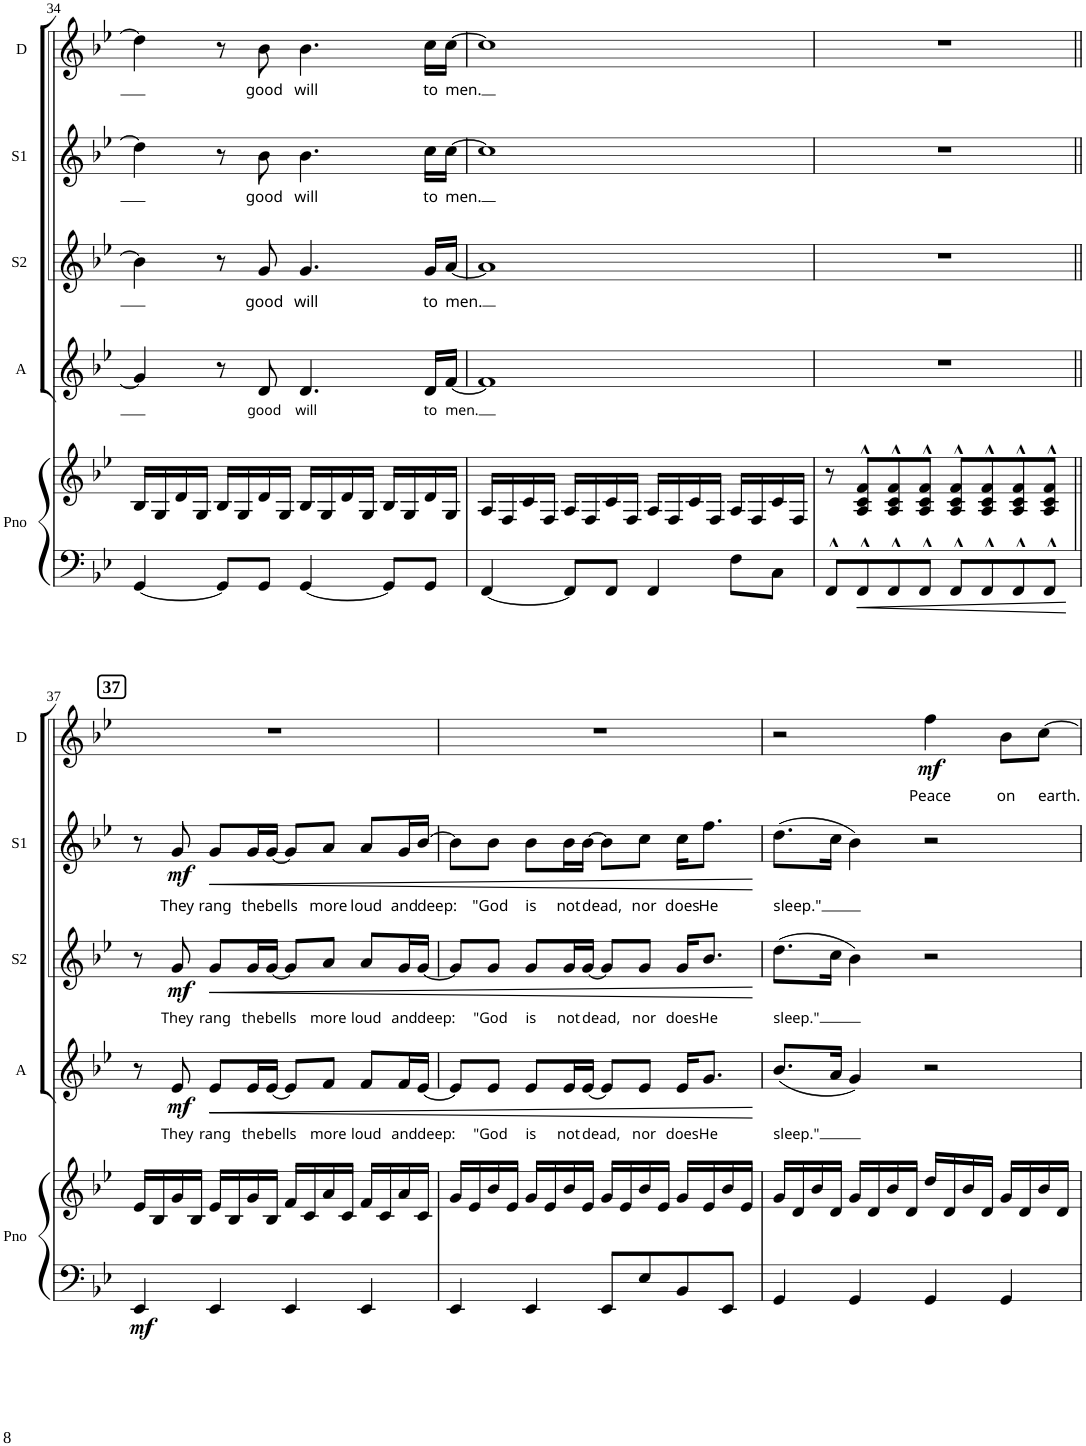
**kern	**kern	**dynam	**kern	**text	**dynam	**kern	**text	**dynam	**kern	**text	**dynam	**kern	**text	**dynam
*part5	*part5	*part5	*part4	*part4	*part4	*part3	*part3	*part3	*part2	*part2	*part2	*part1	*part1	*part1
*staff6	*staff5	*staff5/6	*staff4	*staff4	*staff4	*staff3	*staff3	*staff3	*staff2	*staff2	*staff2	*staff1	*staff1	*staff1
*I"Piano	*	*	*I"Alto	*	*	*I"Soprano 2	*	*	*I"Soprano 1	*	*	*I"Descant	*	*
*I'Pno	*	*	*I'A	*	*	*I'S2	*	*	*I'S1	*	*	*I'D	*	*
!!LO:PB:g=z
*clefF4	*clefG2	*	*clefG2	*	*	*clefG2	*	*	*clefG2	*	*	*clefG2	*	*
*k[b-e-]	*k[b-e-]	*	*k[b-e-]	*	*	*k[b-e-]	*	*	*k[b-e-]	*	*	*k[b-e-]	*	*
*B-:	*B-:	*	*B-:	*	*	*B-:	*	*	*B-:	*	*	*B-:	*	*
*M4/4	*M4/4	*	*M4/4	*	*	*M4/4	*	*	*M4/4	*	*	*M4/4	*	*
=34	=34	=34	=34	=34	=34	=34	=34	=34	=34	=34	=34	=34	=34	=34
[4GG/	16B-/LL	.	4g/]	.	.	4b-\]	.	.	4dd\]	.	.	4dd\]	.	.
.	16G/	.	.	.	.	.	.	.	.	.	.	.	.	.
.	16d/	.	.	.	.	.	.	.	.	.	.	.	.	.
.	16G/JJ	.	.	.	.	.	.	.	.	.	.	.	.	.
8GG/L]	16B-/LL	.	8r	.	.	8r	.	.	8r	.	.	8r	.	.
.	16G/	.	.	.	.	.	.	.	.	.	.	.	.	.
!	!	!	!	!LO:LY:b	!	!	!LO:LY:b	!	!	!LO:LY:b	!	!	!LO:LY:b	!
8GG/J	16d/	.	8d/	good	.	8g/	good	.	8b-\	good	.	8b-\	good	.
.	16G/JJ	.	.	.	.	.	.	.	.	.	.	.	.	.
!	!	!	!	!LO:LY:b	!	!	!LO:LY:b	!	!	!LO:LY:b	!	!	!LO:LY:b	!
[4GG/	16B-/LL	.	4.d/	will	.	4.g/	will	.	4.b-\	will	.	4.b-\	will	.
.	16G/	.	.	.	.	.	.	.	.	.	.	.	.	.
.	16d/	.	.	.	.	.	.	.	.	.	.	.	.	.
.	16G/JJ	.	.	.	.	.	.	.	.	.	.	.	.	.
8GG/L]	16B-/LL	.	.	.	.	.	.	.	.	.	.	.	.	.
.	16G/	.	.	.	.	.	.	.	.	.	.	.	.	.
!	!	!	!	!LO:LY:b	!	!	!LO:LY:b	!	!	!LO:LY:b	!	!	!LO:LY:b	!
8GG/J	16d/	.	16d/LL	to	.	16g/LL	to	.	16cc\LL	to	.	16cc\LL	to	.
!	!	!	!	!LO:LY:b	!	!	!LO:LY:b	!	!	!LO:LY:b	!	!	!LO:LY:b	!
.	16G/JJ	.	[16f/JJ	men.	.	[16a/JJ	men.	.	[16cc\JJ	men.	.	[16cc\JJ	men.	.
=35	=35	=35	=35	=35	=35	=35	=35	=35	=35	=35	=35	=35	=35	=35
[4FF/	16A/LL	.	1f]	.	.	1a]	.	.	1cc]	.	.	1cc]	.	.
.	16F/	.	.	.	.	.	.	.	.	.	.	.	.	.
.	16c/	.	.	.	.	.	.	.	.	.	.	.	.	.
.	16F/JJ	.	.	.	.	.	.	.	.	.	.	.	.	.
8FF/L]	16A/LL	.	.	.	.	.	.	.	.	.	.	.	.	.
.	16F/	.	.	.	.	.	.	.	.	.	.	.	.	.
8FF/J	16c/	.	.	.	.	.	.	.	.	.	.	.	.	.
.	16F/JJ	.	.	.	.	.	.	.	.	.	.	.	.	.
4FF/	16A/LL	.	.	.	.	.	.	.	.	.	.	.	.	.
.	16F/	.	.	.	.	.	.	.	.	.	.	.	.	.
.	16c/	.	.	.	.	.	.	.	.	.	.	.	.	.
.	16F/JJ	.	.	.	.	.	.	.	.	.	.	.	.	.
8F\L	16A/LL	.	.	.	.	.	.	.	.	.	.	.	.	.
.	16F/	.	.	.	.	.	.	.	.	.	.	.	.	.
8C\J	16c/	.	.	.	.	.	.	.	.	.	.	.	.	.
.	16F/JJ	.	.	.	.	.	.	.	.	.	.	.	.	.
=36	=36	=36	=36	=36	=36	=36	=36	=36	=36	=36	=36	=36	=36	=36
8FF^^/L	8r	.	1r	.	.	1r	.	.	1r	.	.	1r	.	.
8FF^^/	8A/^^ 8c/^^ 8f/^^L	.	.	.	.	.	.	.	.	.	.	.	.	.
8FF^^/	8A/^^ 8c/^^ 8f/^^	.	.	.	.	.	.	.	.	.	.	.	.	.
8FF^^/J	8A/^^ 8c/^^ 8f/^^J	.	.	.	.	.	.	.	.	.	.	.	.	.
8FF^^/L	8A/^^ 8c/^^ 8f/^^L	.	.	.	.	.	.	.	.	.	.	.	.	.
8FF^^/	8A/^^ 8c/^^ 8f/^^	.	.	.	.	.	.	.	.	.	.	.	.	.
8FF^^/	8A/^^ 8c/^^ 8f/^^	.	.	.	.	.	.	.	.	.	.	.	.	.
8FF^^/J	8A/^^ 8c/^^ 8f/^^J	.	.	.	.	.	.	.	.	.	.	.	.	.
!!LO:LB:g=z
!!LO:REH:place=s1:a:B:cj:fs=9.9:t=37
=37||	=37||	=37||	=37||	=37||	=37||	=37||	=37||	=37||	=37||	=37||	=37||	=37||	=37||	=37||
!	!	!LO:DY:b=2	!	!	!	!	!	!	!	!	!	!	!	!
4EE-/	16e-/LL	mf	8r	.	.	8r	.	.	8r	.	.	1r	.	.
.	16B-/	.	.	.	.	.	.	.	.	.	.	.	.	.
!	!	!	!	!LO:LY:b	!LO:DY:b	!	!LO:LY:b	!LO:DY:b	!	!LO:LY:b	!LO:DY:b	!	!	!
.	16g/	.	8e-/	They	mf	8g/	They	mf	8g/	They	mf	.	.	.
.	16B-/JJ	.	.	.	.	.	.	.	.	.	.	.	.	.
!	!	!	!	!LO:LY:b	!LO:HP:b	!	!LO:LY:b	!LO:HP:b	!	!LO:LY:b	!LO:HP:b	!	!	!
4EE-/	16e-/LL	.	8e-/L	rang	<	8g/L	rang	<	8g/L	rang	<	.	.	.
.	16B-/	.	.	.	.	.	.	.	.	.	.	.	.	.
!	!	!	!	!LO:LY:b	!	!	!LO:LY:b	!	!	!LO:LY:b	!	!	!	!
.	16g/	.	16e-/L	the	.	16g/L	the	.	16g/L	the	.	.	.	.
!	!	!	!	!LO:LY:b	!	!	!LO:LY:b	!	!	!LO:LY:b	!	!	!	!
.	16B-/JJ	.	[16e-/JJ	bells	.	[16g/JJ	bells	.	[16g/JJ	bells	.	.	.	.
4EE-/	16f/LL	.	8e-/L]	.	.	8g/L]	.	.	8g/L]	.	.	.	.	.
.	16c/	.	.	.	.	.	.	.	.	.	.	.	.	.
!	!	!	!	!LO:LY:b	!	!	!LO:LY:b	!	!	!LO:LY:b	!	!	!	!
.	16a/	.	8f/J	more	.	8a/J	more	.	8a/J	more	.	.	.	.
.	16c/JJ	.	.	.	.	.	.	.	.	.	.	.	.	.
!	!	!	!	!LO:LY:b	!	!	!LO:LY:b	!	!	!LO:LY:b	!	!	!	!
4EE-/	16f/LL	.	8f/L	loud	.	8a/L	loud	.	8a/L	loud	.	.	.	.
.	16c/	.	.	.	.	.	.	.	.	.	.	.	.	.
!	!	!	!	!LO:LY:b	!	!	!LO:LY:b	!	!	!LO:LY:b	!	!	!	!
.	16a/	.	16f/L	and	.	16g/L	and	.	16g/L	and	.	.	.	.
!	!	!	!	!LO:LY:b	!	!	!LO:LY:b	!	!	!LO:LY:b	!	!	!	!
.	16c/JJ	.	[16e-/JJ	deep:	.	[16g/JJ	deep:	.	[16b-/JJ	deep:	.	.	.	.
=38	=38	=38	=38	=38	=38	=38	=38	=38	=38	=38	=38	=38	=38	=38
4EE-/	16g/LL	.	8e-/L]	.	.	8g/L]	.	.	8b-\L]	.	.	1r	.	.
.	16e-/	.	.	.	.	.	.	.	.	.	.	.	.	.
!	!	!	!	!LO:LY:b	!	!	!LO:LY:b	!	!	!LO:LY:b	!	!	!	!
.	16b-/	.	8e-/J	"God	.	8g/J	"God	.	8b-\J	"God	.	.	.	.
.	16e-/JJ	.	.	.	.	.	.	.	.	.	.	.	.	.
!	!	!	!	!LO:LY:b	!	!	!LO:LY:b	!	!	!LO:LY:b	!	!	!	!
4EE-/	16g/LL	.	8e-/L	is	.	8g/L	is	.	8b-\L	is	.	.	.	.
.	16e-/	.	.	.	.	.	.	.	.	.	.	.	.	.
!	!	!	!	!LO:LY:b	!	!	!LO:LY:b	!	!	!LO:LY:b	!	!	!	!
.	16b-/	.	16e-/L	not	.	16g/L	not	.	16b-\L	not	.	.	.	.
!	!	!	!	!LO:LY:b	!	!	!LO:LY:b	!	!	!LO:LY:b	!	!	!	!
.	16e-/JJ	.	[16e-/JJ	dead,	.	[16g/JJ	dead,	.	[16b-\JJ	dead,	.	.	.	.
8EE-/L	16g/LL	.	8e-/L]	.	.	8g/L]	.	.	8b-\L]	.	.	.	.	.
.	16e-/	.	.	.	.	.	.	.	.	.	.	.	.	.
!	!	!	!	!LO:LY:b	!	!	!LO:LY:b	!	!	!LO:LY:b	!	!	!	!
8E-/	16b-/	.	8e-/J	nor	.	8g/J	nor	.	8cc\J	nor	.	.	.	.
.	16e-/JJ	.	.	.	.	.	.	.	.	.	.	.	.	.
!	!	!	!	!LO:LY:b	!	!	!LO:LY:b	!	!	!LO:LY:b	!	!	!	!
8BB-/	16g/LL	.	16e-/KL	does	.	16g/KL	does	.	16cc\KL	does	.	.	.	.
!	!	!	!	!LO:LY:b	!	!	!LO:LY:b	!	!	!LO:LY:b	!	!	!	!
.	16e-/	.	8.g/J	He	.	8.b-/J	He	.	8.ff\J	He	.	.	.	.
8EE-/J	16b-/	.	.	.	.	.	.	.	.	.	.	.	.	.
.	16e-/JJ	.	.	.	.	.	.	.	.	.	.	.	.	.
.	.	.	.	.	[	.	.	[	.	.	[	.	.	.
=39	=39	=39	=39	=39	=39	=39	=39	=39	=39	=39	=39	=39	=39	=39
!	!	!	!	!LO:LY:b	!	!	!LO:LY:b	!	!	!LO:LY:b	!	!	!	!
4GG/	16g/LL	.	(8.b-/L	sleep."	.	(8.dd\L	sleep."	.	(8.dd\L	sleep."	.	2r	.	.
.	16d/	.	.	.	.	.	.	.	.	.	.	.	.	.
.	16b-/	.	.	.	.	.	.	.	.	.	.	.	.	.
.	16d/JJ	.	16a/Jk	.	.	16cc\Jk	.	.	16cc\Jk	.	.	.	.	.
4GG/	16g/LL	.	4g/)	.	.	4b-\)	.	.	4b-\)	.	.	.	.	.
.	16d/	.	.	.	.	.	.	.	.	.	.	.	.	.
.	16b-/	.	.	.	.	.	.	.	.	.	.	.	.	.
.	16d/JJ	.	.	.	.	.	.	.	.	.	.	.	.	.
!	!	!	!	!	!	!	!	!	!	!	!	!	!LO:LY:b	!LO:DY:b
4GG/	16dd/LL	.	2r	.	.	2r	.	.	2r	.	.	4ff\	Peace	mf
.	16d/	.	.	.	.	.	.	.	.	.	.	.	.	.
.	16b-/	.	.	.	.	.	.	.	.	.	.	.	.	.
.	16d/JJ	.	.	.	.	.	.	.	.	.	.	.	.	.
!	!	!	!	!	!	!	!	!	!	!	!	!	!LO:LY:b	!
4GG/	16g/LL	.	.	.	.	.	.	.	.	.	.	8b-\L	on	.
.	16d/	.	.	.	.	.	.	.	.	.	.	.	.	.
!	!	!	!	!	!	!	!	!	!	!	!	!	!LO:LY:b	!
.	16b-/	.	.	.	.	.	.	.	.	.	.	[8cc\J	earth.	.
.	16d/JJ	.	.	.	.	.	.	.	.	.	.	.	.	.
=	=	=	=	=	=	=	=	=	=	=	=	=	=	=
*-	*-	*-	*-	*-	*-	*-	*-	*-	*-	*-	*-	*-	*-	*-
